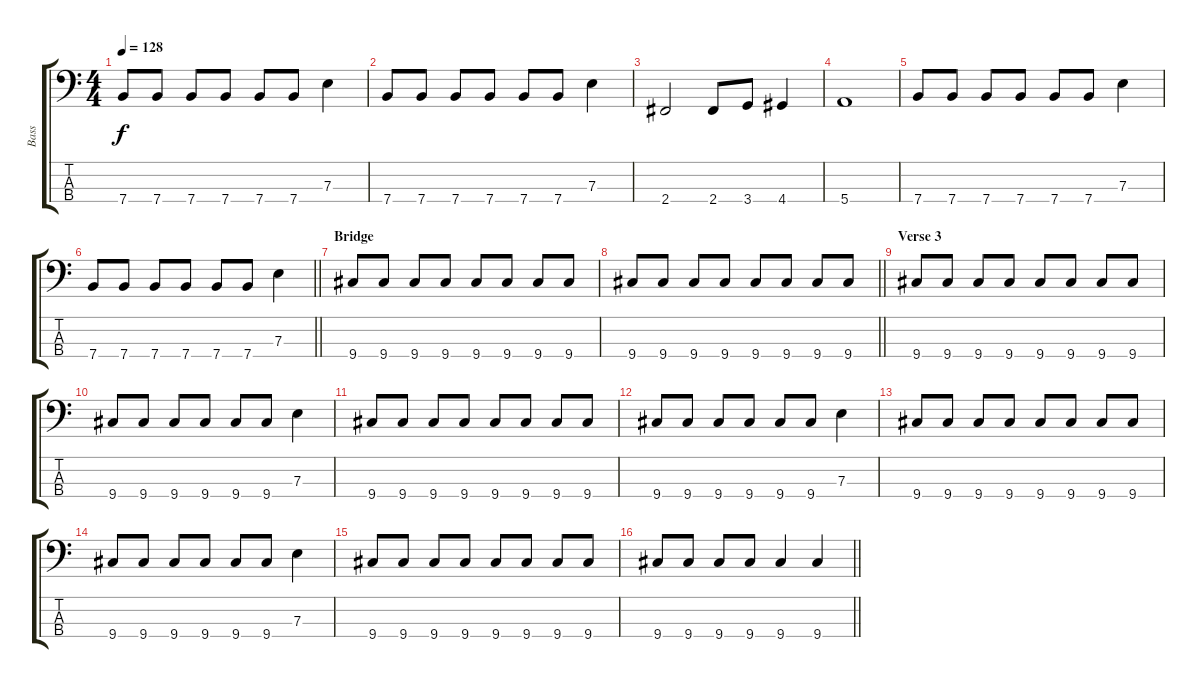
\track ("Bass" "Bass") {instrument electricbasspick}
\staff {score tabs}
\tuning (G2 D2 A1 E1) {hide}
\ts (4 4)
\tempo 128
\clef f4
\ks c
7.4.8{dy f} 7.4.8 7.4.8 7.4.8 7.4.8 7.4.8 7.3.4 |
7.4.8 7.4.8 7.4.8 7.4.8 7.4.8 7.4.8 7.3.4 |
2.4.2 2.4.8 3.4.8 4.4.4 |
5.4.1 |
7.4.8 7.4.8 7.4.8 7.4.8 7.4.8 7.4.8 7.3.4 |
\barLineRight lightlight
7.4.8 7.4.8 7.4.8 7.4.8 7.4.8 7.4.8 7.3.4 |
\section ("" "Bridge")
9.4.8 9.4.8 9.4.8 9.4.8 9.4.8 9.4.8 9.4.8 9.4.8 |
\barLineRight lightlight
9.4.8 9.4.8 9.4.8 9.4.8 9.4.8 9.4.8 9.4.8 9.4.8 |
\section ("" "Verse 3")
9.4.8 9.4.8 9.4.8 9.4.8 9.4.8 9.4.8 9.4.8 9.4.8 |
9.4.8 9.4.8 9.4.8 9.4.8 9.4.8 9.4.8 7.3.4 |
9.4.8 9.4.8 9.4.8 9.4.8 9.4.8 9.4.8 9.4.8 9.4.8 |
9.4.8 9.4.8 9.4.8 9.4.8 9.4.8 9.4.8 7.3.4 |
9.4.8 9.4.8 9.4.8 9.4.8 9.4.8 9.4.8 9.4.8 9.4.8 |
9.4.8 9.4.8 9.4.8 9.4.8 9.4.8 9.4.8 7.3.4 |
9.4.8 9.4.8 9.4.8 9.4.8 9.4.8 9.4.8 9.4.8 9.4.8 |
\barLineRight lightlight
9.4.8 9.4.8 9.4.8 9.4.8 9.4.4 9.4.4
